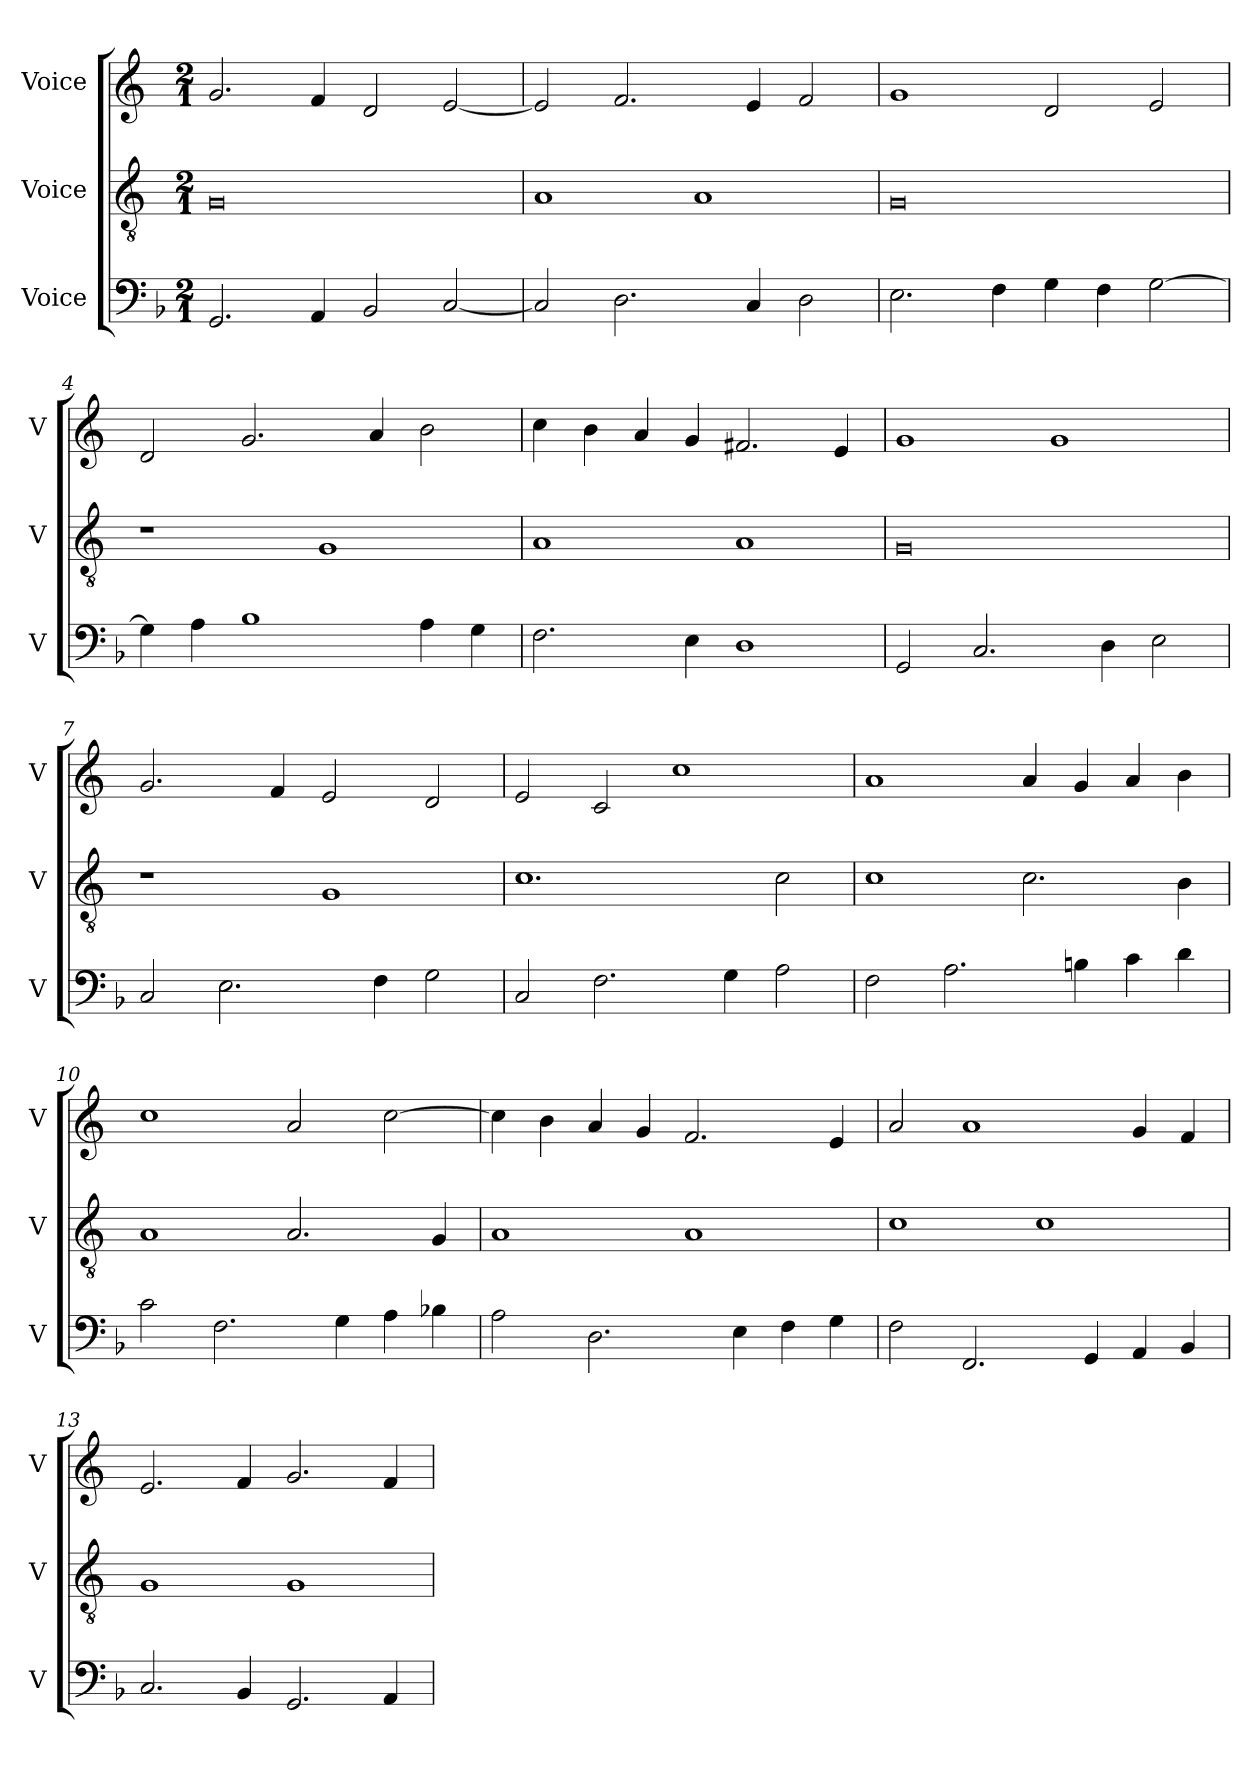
**kern	**kern	**kern
*part3	*part2	*part1
*staff3	*staff2	*staff1
*I"Voice	*I"Voice	*I"Voice
*I'V	*I'V	*I'V
*clefF4	*clefGv2	*clefG2
*k[b-]	*k[]	*k[]
*M2/1	*M2/1	*M2/1
=1	=1	=1
2.GG/	0G	2.g/
4AA/	.	4f/
2BB-/	.	2d/
[2C/	.	[2e/
=2	=2	=2
2C/]	1A	2e/]
2.D\	.	2.f/
.	1A	.
4C/	.	4e/
2D\	.	2f/
=3	=3	=3
2.E\	0G	1g
4F\	.	.
4G\	.	2d/
4F\	.	.
[2G\	.	2e/
!!LO:LB:g=z
=4	=4	=4
4G\]	1r	2d/
4A\	.	.
1B-	.	2.g/
.	1G	.
.	.	4a/
4A\	.	2b\
4G\	.	.
=5	=5	=5
2.F\	1A	4cc\
.	.	4b\
.	.	4a/
4E\	.	4g/
1D	1A	2.f#X/
.	.	4e/
=6	=6	=6
2GG/	0G	1g
2.C/	.	.
.	.	1g
4D\	.	.
2E\	.	.
!!LO:LB:g=z
=7	=7	=7
2C/	1r	2.g/
2.E\	.	.
.	.	4f/
.	1G	2e/
4F\	.	.
2G\	.	2d/
=8	=8	=8
2C/	1.c	2e/
2.F\	.	2c/
.	.	1cc
4G\	.	.
2A\	2c\	.
=9	=9	=9
2F\	1c	1a
2.A\	.	.
.	2.c\	4a/
4Bn\	.	4g/
4c\	.	4a/
4d\	4B\	4b\
!!LO:LB:g=z
=10	=10	=10
2c\	1A	1cc
2.F\	.	.
.	2.A/	2a/
4G\	.	.
4A\	.	[2cc\
4B-X\	4G/	.
=11	=11	=11
2A\	1A	4cc\]
.	.	4b\
2.D\	.	4a/
.	.	4g/
.	1A	2.f/
4E\	.	.
4F\	.	.
4G\	.	4e/
=12	=12	=12
2F\	1c	2a/
2.FF/	.	1a
.	1c	.
4GG/	.	.
4AA/	.	4g/
4BB-/	.	4f/
!!LO:PB:g=z
=13	=13	=13
2.C/	1G	2.e/
4BB-/	.	4f/
2.GG/	1G	2.g/
4AA/	.	4f/
=	=	=
*-	*-	*-
